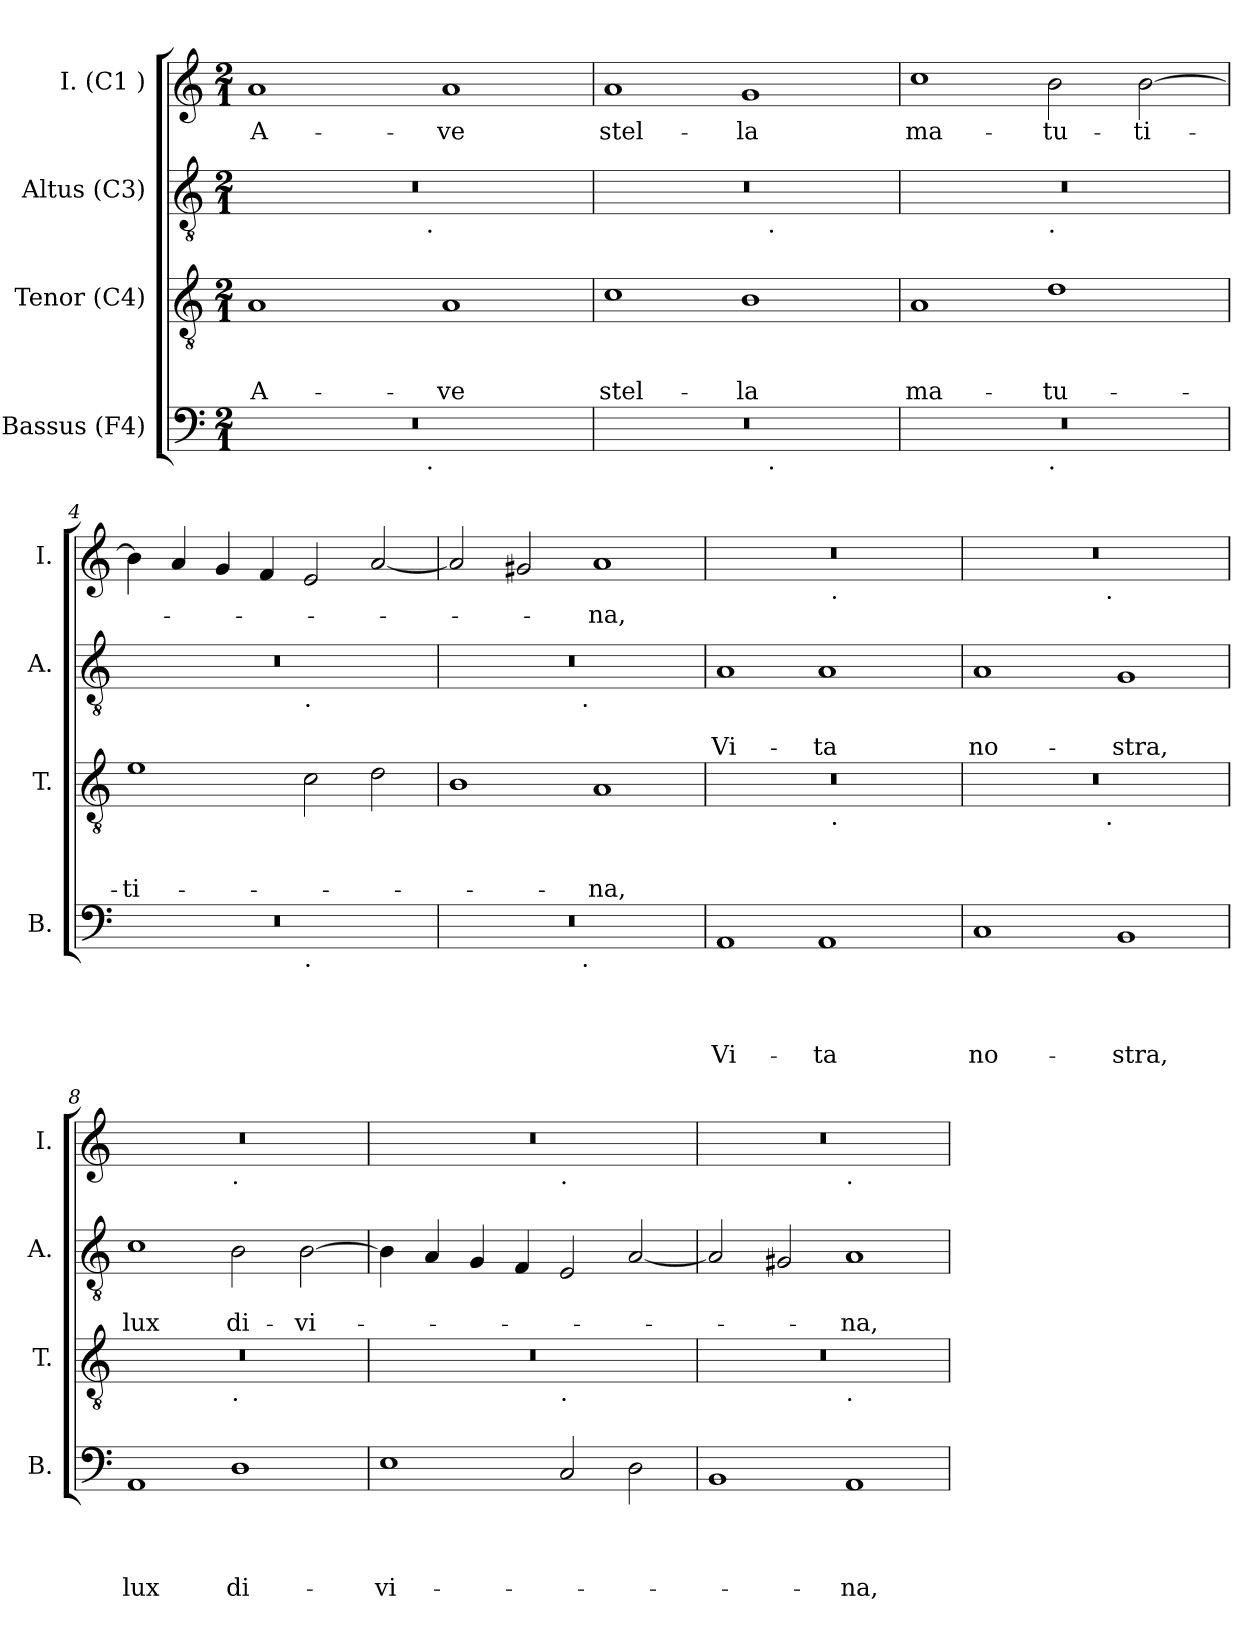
**kern	**text	**text	**text	**text	**kern	**text	**text	**text	**kern	**text	**text	**kern	**text
*part4	*part4	*part4	*part4	*part4	*part3	*part3	*part3	*part3	*part2	*part2	*part2	*part1	*part1
*staff4	*staff4	*staff4	*staff4	*staff4	*staff3	*staff3	*staff3	*staff3	*staff2	*staff2	*staff2	*staff1	*staff1
*I"Bassus (F4)	*	*	*	*	*I"Tenor (C4)	*	*	*	*I"Altus (C3)	*	*	*I"I. (C1 )	*
*I'B.	*	*	*	*	*I'T.	*	*	*	*I'A.	*	*	*I'I.	*
*clefF4	*	*	*	*	*clefGv2	*	*	*	*clefGv2	*	*	*clefG2	*
*k[]	*	*	*	*	*k[]	*	*	*	*k[]	*	*	*k[]	*
*C:	*	*	*	*	*C:	*	*	*	*C:	*	*	*C:	*
*M2/1	*	*	*	*	*M2/1	*	*	*	*M2/1	*	*	*M2/1	*
=1	=1	=1	=1	=1	=1	=1	=1	=1	=1	=1	=1	=1	=1
!	!	!	!	!	!	!	!	!LO:LY:b	!	!	!	!	!LO:LY:b
*^	*	*	*	*	*	*	*	*	*^	*	*	*	*
0r	2ryy	.	.	.	.	1A	.	.	A-	0r	2ryy	.	.	1a	A-
.	4...ryy	.	.	.	.	.	.	.	.	.	4...ryy	.	.	.	.
!	!	!	!	!	!	!	!	!	!	!	!LO:TX:b:t=.	!	!	!	!
!	!LO:TX:b:t=.	!	!	!	!	!	!	!	!	!	!	!	!	!	!
.	1ryy	.	.	.	.	.	.	.	.	.	1ryy	.	.	.	.
!	!	!	!	!	!	!	!	!	!LO:LY:b	!	!	!	!	!	!LO:LY:b
.	.	.	.	.	.	1A	.	.	-ve	.	.	.	.	1a	-ve
.	32ryy	.	.	.	.	.	.	.	.	.	32ryy	.	.	.	.
=2	=2	=2	=2	=2	=2	=2	=2	=2	=2	=2	=2	=2	=2	=2	=2
!	!	!	!	!	!	!	!	!	!LO:LY:b	!	!	!	!	!	!LO:LY:b
0r	1ryy	.	.	.	.	1c	.	.	stel-	0r	1ryy	.	.	1a	stel-
!	!	!	!	!	!	!	!	!	!LO:LY:b	!	!	!	!	!	!LO:LY:b
.	16ryy	.	.	.	.	1B	.	.	-la	.	16ryy	.	.	1g	-la
!	!	!	!	!	!	!	!	!	!	!	!LO:TX:b:t=.	!	!	!	!
!	!LO:TX:b:t=.	!	!	!	!	!	!	!	!	!	!	!	!	!	!
.	2...ryy	.	.	.	.	.	.	.	.	.	2...ryy	.	.	.	.
=3	=3	=3	=3	=3	=3	=3	=3	=3	=3	=3	=3	=3	=3	=3	=3
!	!	!	!	!	!	!	!	!	!LO:LY:b	!	!	!	!	!	!LO:LY:b
0r	1ryy	.	.	.	.	1A	.	.	ma-	0r	1ryy	.	.	1cc	ma-
!	!	!	!	!	!	!	!	!	!	!	!LO:TX:b:t=.	!	!	!	!
!	!LO:TX:b:t=.	!	!	!	!	!	!	!	!	!	!	!	!	!	!
!	!	!	!	!	!	!	!	!	!LO:LY:b	!	!	!	!	!	!LO:LY:b
.	1ryy	.	.	.	.	1d	.	.	-tu-	.	1ryy	.	.	2b\	-tu-
!	!	!	!	!	!	!	!	!	!	!	!	!	!	!	!LO:LY:b
.	.	.	.	.	.	.	.	.	.	.	.	.	.	[>2b\	-ti-
=4	=4	=4	=4	=4	=4	=4	=4	=4	=4	=4	=4	=4	=4	=4	=4
!	!	!	!	!	!	!	!	!	!LO:LY:b	!	!	!	!	!	!
0r	1ryy	.	.	.	.	1e	.	.	-ti-	0r	1ryy	.	.	4b\]	.
.	.	.	.	.	.	.	.	.	.	.	.	.	.	4a/	.
.	.	.	.	.	.	.	.	.	.	.	.	.	.	4g/	.
.	.	.	.	.	.	.	.	.	.	.	.	.	.	4f/	.
!	!	!	!	!	!	!	!	!	!	!	!LO:TX:b:t=.	!	!	!	!
!	!LO:TX:b:t=.	!	!	!	!	!	!	!	!	!	!	!	!	!	!
.	1ryy	.	.	.	.	2c\	.	.	.	.	1ryy	.	.	2e/	.
.	.	.	.	.	.	2d\	.	.	.	.	.	.	.	[<2a/	.
=5	=5	=5	=5	=5	=5	=5	=5	=5	=5	=5	=5	=5	=5	=5	=5
0r	2ryy	.	.	.	.	1B	.	.	.	0r	2ryy	.	.	2a/]	.
.	4...ryy	.	.	.	.	.	.	.	.	.	4...ryy	.	.	2g#/	.
!	!	!	!	!	!	!	!	!	!	!	!LO:TX:b:t=.	!	!	!	!
!	!LO:TX:b:t=.	!	!	!	!	!	!	!	!	!	!	!	!	!	!
.	1ryy	.	.	.	.	.	.	.	.	.	1ryy	.	.	.	.
!	!	!	!	!	!	!	!	!	!LO:LY:b	!	!	!	!	!	!LO:LY:b
.	.	.	.	.	.	1A	.	.	-na,	.	.	.	.	1a	-na,
.	32ryy	.	.	.	.	.	.	.	.	.	32ryy	.	.	.	.
!!LO:LB:g=z
=6	=6	=6	=6	=6	=6	=6	=6	=6	=6	=6	=6	=6	=6	=6	=6
!	!	!	!	!	!LO:LY:b	!	!	!	!	!	!	!	!LO:LY:b	!	!
*v	*v	*	*	*	*	*^	*	*	*	*v	*v	*	*	*^	*
1AA	.	.	.	Vi-	0r	1ryy	.	.	.	1A	.	Vi-	0r	1ryy	.
!	!	!	!	!LO:LY:b	!	!	!	!	!	!	!	!LO:LY:b	!	!	!
1AA	.	.	.	-ta	.	32ryy	.	.	.	1A	.	-ta	.	32ryy	.
!	!	!	!	!	!	!	!	!	!	!	!	!	!	!LO:TX:b:t=.	!
!	!	!	!	!	!	!LO:TX:b:t=.	!	!	!	!	!	!	!	!	!
.	.	.	.	.	.	2ryy	.	.	.	.	.	.	.	2ryy	.
.	.	.	.	.	.	4...ryy	.	.	.	.	.	.	.	4...ryy	.
=7	=7	=7	=7	=7	=7	=7	=7	=7	=7	=7	=7	=7	=7	=7	=7
!	!	!	!	!LO:LY:b	!	!	!	!	!	!	!	!LO:LY:b	!	!	!
1C	.	.	.	no-	0r	2ryy	.	.	.	1A	.	no-	0r	2ryy	.
.	.	.	.	.	.	4...ryy	.	.	.	.	.	.	.	4...ryy	.
!	!	!	!	!	!	!	!	!	!	!	!	!	!	!LO:TX:b:t=.	!
!	!	!	!	!	!	!LO:TX:b:t=.	!	!	!	!	!	!	!	!	!
.	.	.	.	.	.	1ryy	.	.	.	.	.	.	.	1ryy	.
!	!	!	!	!LO:LY:b	!	!	!	!	!	!	!	!LO:LY:b	!	!	!
1BB	.	.	.	-stra,	.	.	.	.	.	1G	.	-stra,	.	.	.
.	.	.	.	.	.	32ryy	.	.	.	.	.	.	.	32ryy	.
=8	=8	=8	=8	=8	=8	=8	=8	=8	=8	=8	=8	=8	=8	=8	=8
!	!	!	!	!LO:LY:b	!	!	!	!	!	!	!	!LO:LY:b	!	!	!
1AA	.	.	.	lux	0r	1ryy	.	.	.	1c	.	lux	0r	1ryy	.
!	!	!	!	!	!	!	!	!	!	!	!	!	!	!LO:TX:b:t=.	!
!	!	!	!	!	!	!LO:TX:b:t=.	!	!	!	!	!	!	!	!	!
!	!	!	!	!LO:LY:b	!	!	!	!	!	!	!	!LO:LY:b	!	!	!
1D	.	.	.	di-	.	1ryy	.	.	.	2B\	.	di-	.	1ryy	.
!	!	!	!	!	!	!	!	!	!	!	!	!LO:LY:b	!	!	!
.	.	.	.	.	.	.	.	.	.	[>2B\	.	-vi-	.	.	.
=9	=9	=9	=9	=9	=9	=9	=9	=9	=9	=9	=9	=9	=9	=9	=9
!	!	!	!	!LO:LY:b	!	!	!	!	!	!	!	!	!	!	!
1E	.	.	.	-vi-	0r	1ryy	.	.	.	4B\]	.	.	0r	1ryy	.
.	.	.	.	.	.	.	.	.	.	4A/	.	.	.	.	.
.	.	.	.	.	.	.	.	.	.	4G/	.	.	.	.	.
.	.	.	.	.	.	.	.	.	.	4F/	.	.	.	.	.
!	!	!	!	!	!	!	!	!	!	!	!	!	!	!LO:TX:b:t=.	!
!	!	!	!	!	!	!LO:TX:b:t=.	!	!	!	!	!	!	!	!	!
2C/	.	.	.	.	.	1ryy	.	.	.	2E/	.	.	.	1ryy	.
2D\	.	.	.	.	.	.	.	.	.	[<2A/	.	.	.	.	.
=10	=10	=10	=10	=10	=10	=10	=10	=10	=10	=10	=10	=10	=10	=10	=10
1BB	.	.	.	.	0r	1ryy	.	.	.	2A/]	.	.	0r	1ryy	.
.	.	.	.	.	.	.	.	.	.	2G#/	.	.	.	.	.
!	!	!	!	!	!	!	!	!	!	!	!	!	!	!LO:TX:b:t=.	!
!	!	!	!	!	!	!LO:TX:b:t=.	!	!	!	!	!	!	!	!	!
!	!	!	!	!LO:LY:b	!	!	!	!	!	!	!	!LO:LY:b	!	!	!
1AA	.	.	.	-na,	.	1ryy	.	.	.	1A	.	-na,	.	1ryy	.
*	*	*	*	*	*v	*v	*	*	*	*	*	*	*v	*v	*
=	=	=	=	=	=	=	=	=	=	=	=	=	=
*-	*-	*-	*-	*-	*-	*-	*-	*-	*-	*-	*-	*-	*-
